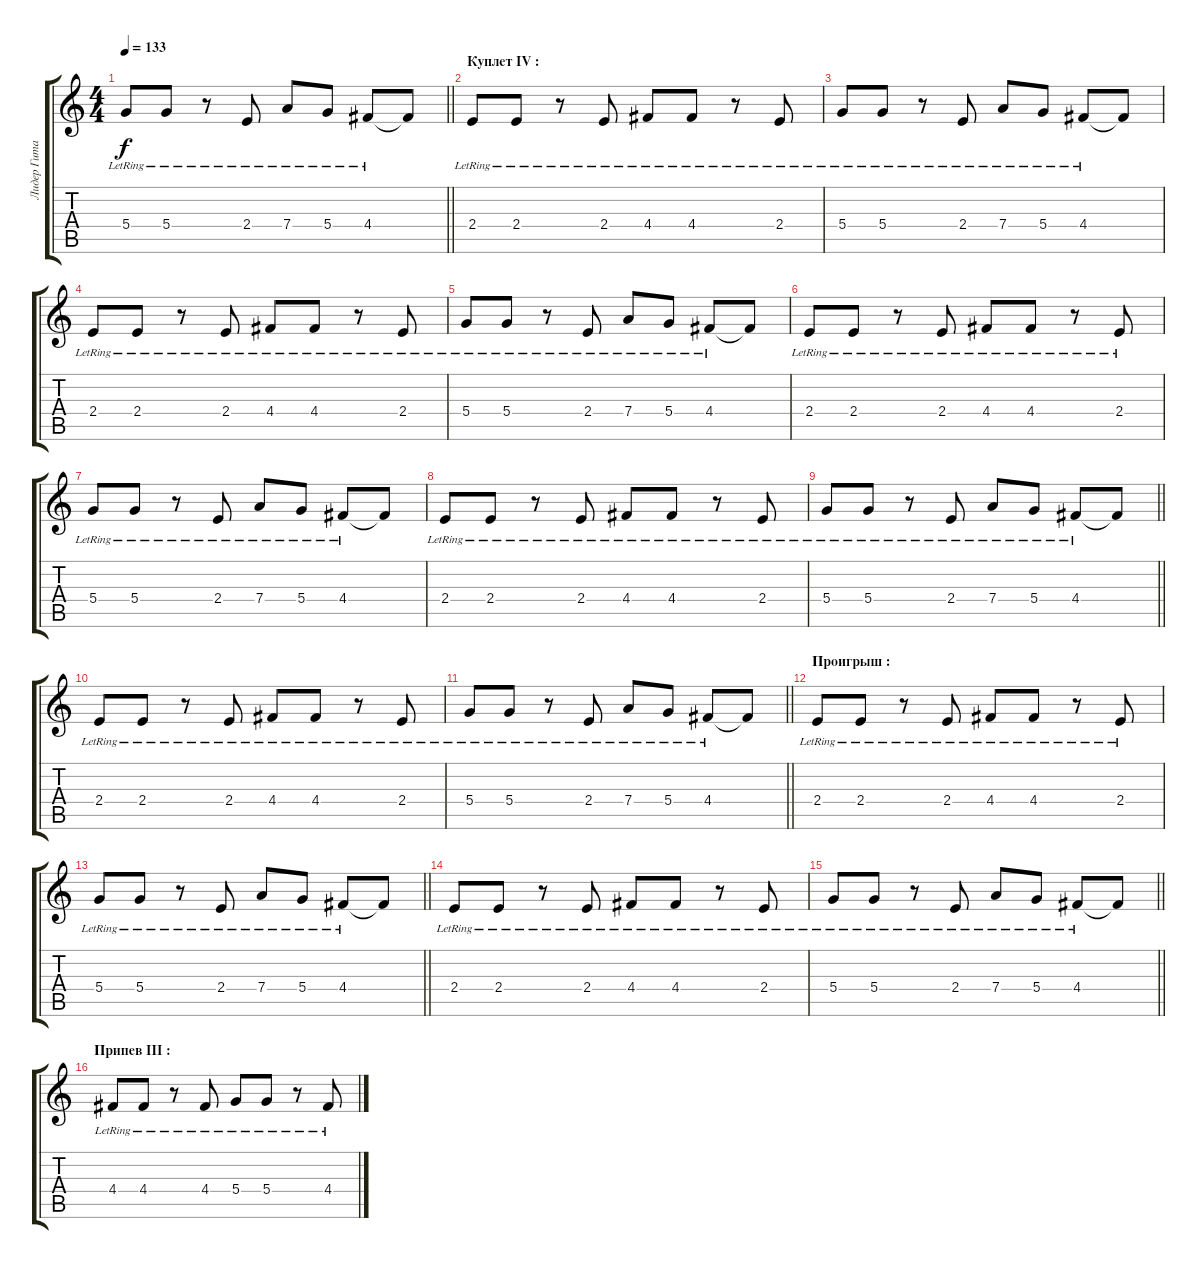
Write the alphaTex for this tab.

\track ("Лидер Гитара" "Лидер Гита") {instrument overdrivenguitar}
\staff {score tabs}
\tuning (E4 B3 G3 D3 A2 E2) {hide}
\ts (4 4)
\tempo 133
\clef g2
\barLineRight lightlight
\ks c
5.4{lr}.8{dy f} 5.4{lr}.8 r.8 2.4{lr}.8 7.4{lr}.8 5.4{lr}.8 4.4{lr}.8 4.4{t}.8 |
\section ("" "Куплет IV :")
2.4{lr}.8 2.4{lr}.8 r.8 2.4{lr}.8 4.4{lr}.8 4.4{lr}.8 r.8 2.4{lr}.8 |
5.4{lr}.8 5.4{lr}.8 r.8 2.4{lr}.8 7.4{lr}.8 5.4{lr}.8 4.4{lr}.8 4.4{t}.8 |
2.4{lr}.8 2.4{lr}.8 r.8 2.4{lr}.8 4.4{lr}.8 4.4{lr}.8 r.8 2.4{lr}.8 |
5.4{lr}.8 5.4{lr}.8 r.8 2.4{lr}.8 7.4{lr}.8 5.4{lr}.8 4.4{lr}.8 4.4{t}.8 |
2.4{lr}.8 2.4{lr}.8 r.8 2.4{lr}.8 4.4{lr}.8 4.4{lr}.8 r.8 2.4{lr}.8 |
5.4{lr}.8 5.4{lr}.8 r.8 2.4{lr}.8 7.4{lr}.8 5.4{lr}.8 4.4{lr}.8 4.4{t}.8 |
2.4{lr}.8 2.4{lr}.8 r.8 2.4{lr}.8 4.4{lr}.8 4.4{lr}.8 r.8 2.4{lr}.8 |
\barLineRight lightlight
5.4{lr}.8 5.4{lr}.8 r.8 2.4{lr}.8 7.4{lr}.8 5.4{lr}.8 4.4{lr}.8 4.4{t}.8 |
2.4{lr}.8 2.4{lr}.8 r.8 2.4{lr}.8 4.4{lr}.8 4.4{lr}.8 r.8 2.4{lr}.8 |
\barLineRight lightlight
5.4{lr}.8 5.4{lr}.8 r.8 2.4{lr}.8 7.4{lr}.8 5.4{lr}.8 4.4{lr}.8 4.4{t}.8 |
\section ("" "Проигрыш :")
2.4{lr}.8 2.4{lr}.8 r.8 2.4{lr}.8 4.4{lr}.8 4.4{lr}.8 r.8 2.4{lr}.8 |
\barLineRight lightlight
5.4{lr}.8 5.4{lr}.8 r.8 2.4{lr}.8 7.4{lr}.8 5.4{lr}.8 4.4{lr}.8 4.4{t}.8 |
2.4{lr}.8 2.4{lr}.8 r.8 2.4{lr}.8 4.4{lr}.8 4.4{lr}.8 r.8 2.4{lr}.8 |
\barLineRight lightlight
5.4{lr}.8 5.4{lr}.8 r.8 2.4{lr}.8 7.4{lr}.8 5.4{lr}.8 4.4{lr}.8 4.4{t}.8 |
\section ("" "Припев III :")
4.4{lr}.8 4.4{lr}.8 r.8 4.4{lr}.8 5.4{lr}.8 5.4{lr}.8 r.8 4.4{lr}.8
